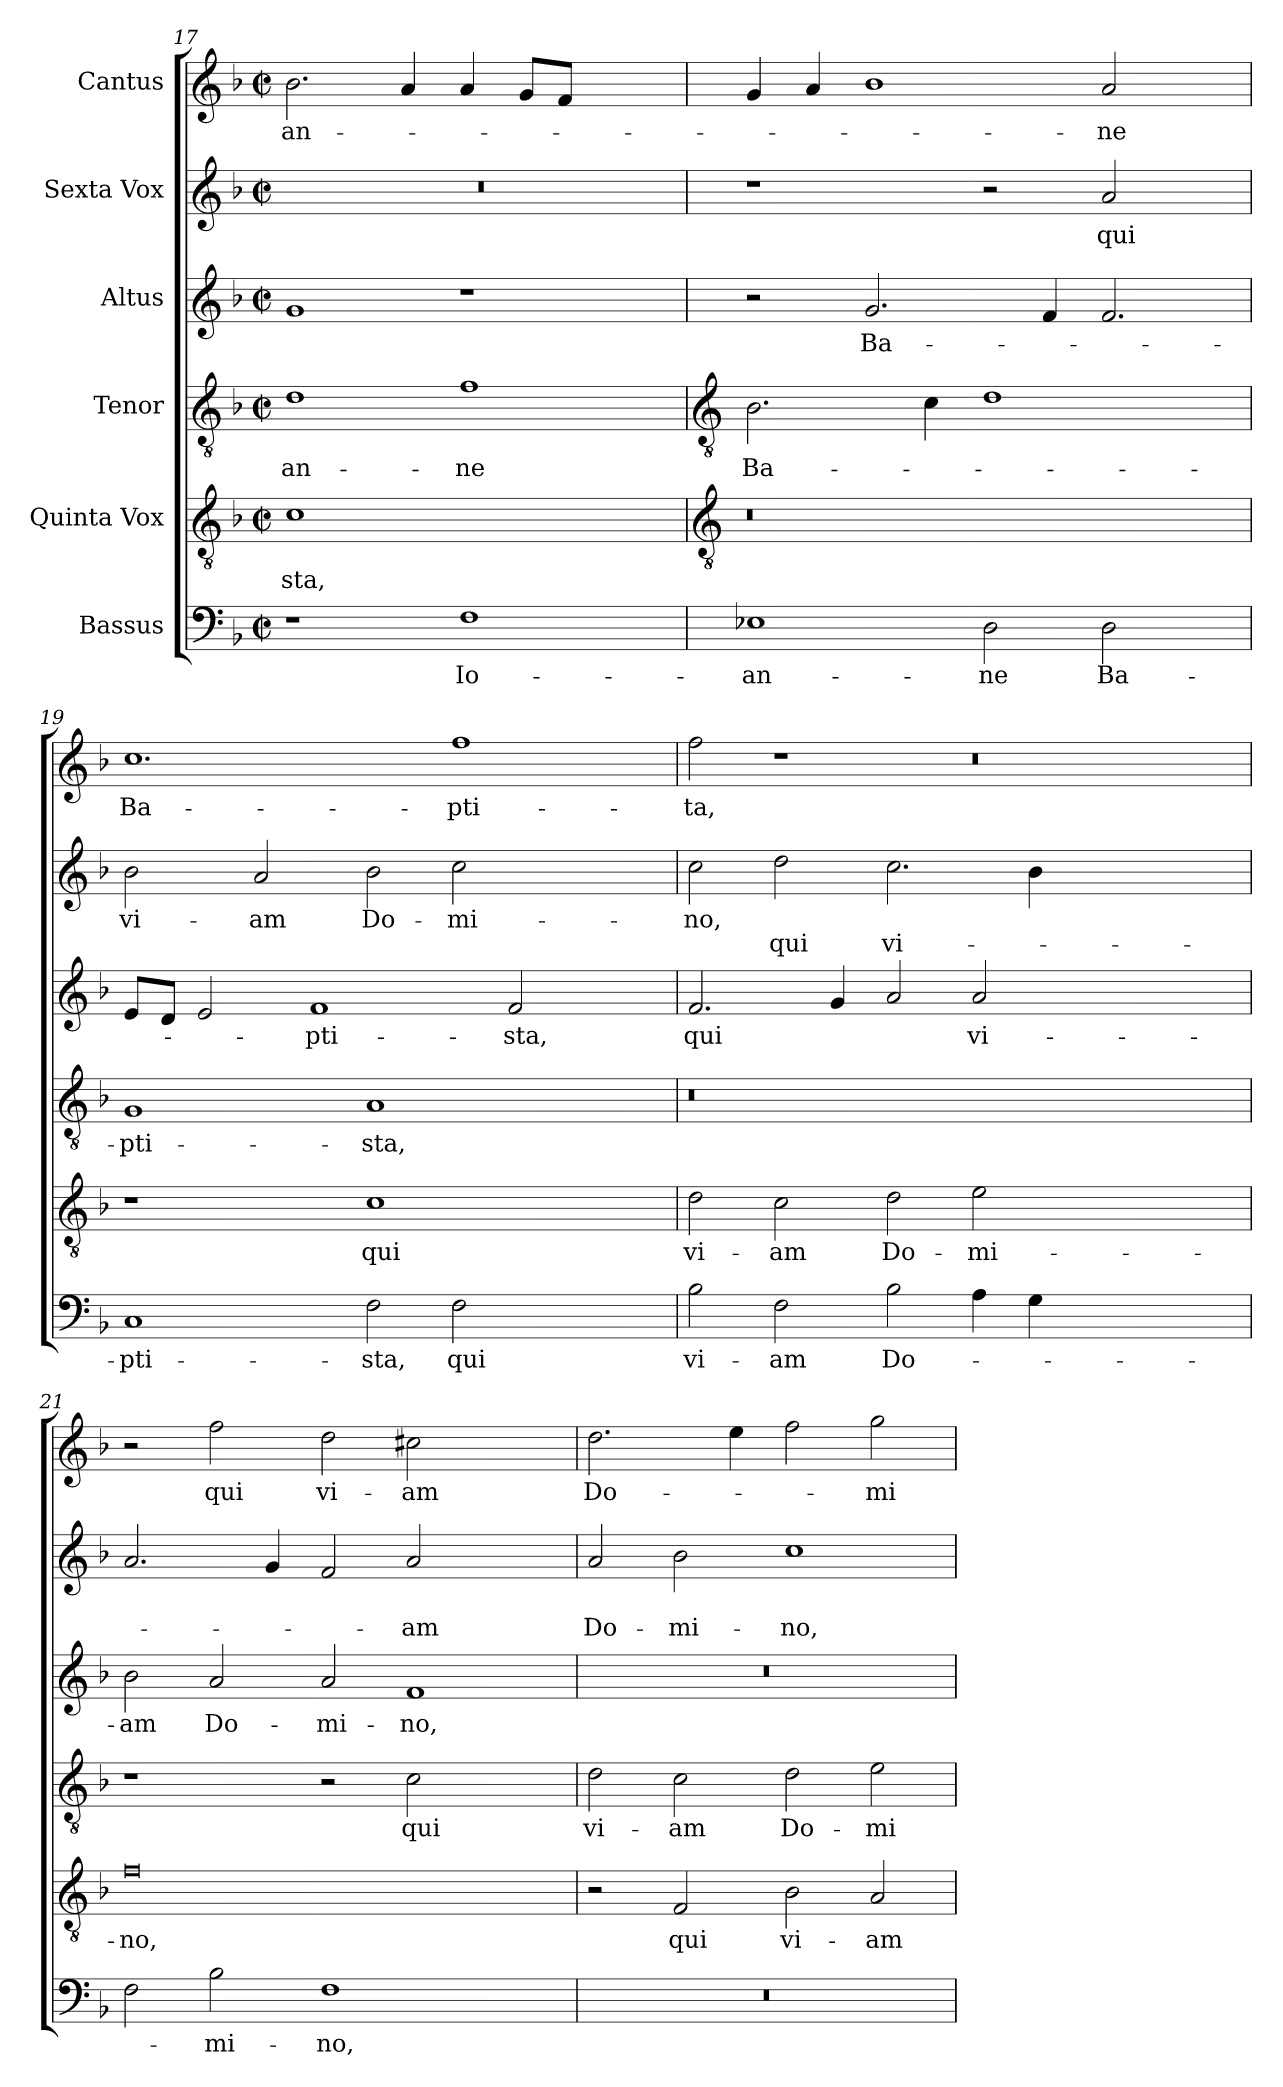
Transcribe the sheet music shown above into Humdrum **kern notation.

**kern	**text	**kern	**text	**kern	**text	**kern	**text	**kern	**text	**text	**kern	**text
*part6	*part6	*part5	*part5	*part4	*part4	*part3	*part3	*part2	*part2	*part2	*part1	*part1
*staff6	*staff6	*staff5	*staff5	*staff4	*staff4	*staff3	*staff3	*staff2	*staff2	*staff2	*staff1	*staff1
*I"Bassus	*	*I"Quinta Vox	*	*I"Tenor	*	*I"Altus	*	*I"Sexta Vox	*	*	*I"Cantus	*
!!LO:LB:g=z
*clefF4	*	*clefGv2	*	*clefGv2	*	*clefG2	*	*clefG2	*	*	*clefG2	*
*k[b-]	*	*k[b-]	*	*k[b-]	*	*k[b-]	*	*k[b-]	*	*	*k[b-]	*
*F:	*	*F:	*	*F:	*	*F:	*	*F:	*	*	*F:	*
*M4/2	*	*M4/2	*	*M4/2	*	*M4/2	*	*M4/2	*	*	*M4/2	*
*met(c|)	*	*met(c|)	*	*met(c|)	*	*met(c|)	*	*met(c|)	*	*	*met(c|)	*
=17A	=17A	=17A	=17A	=17A	=17A	=17A	=17A	=17A	=17A	=17A	=17A	=17A
!	!	!	!LO:LY:b	!	!LO:LY:b	!	!	!	!	!	!	!LO:LY:b
1r	.	1c	-sta,	1d	-an-	1g	.	0r	.	.	2.b-	-an-
.	.	.	.	.	.	.	.	.	.	.	4a	.
!	!LO:LY:b	!	!	!	!LO:LY:b	!	!	!	!	!	!	!
1F	Io-	1ryy	.	1f	-ne	1r	.	.	.	.	4a	.
.	.	.	.	.	.	.	.	.	.	.	8gL	.
.	.	.	.	.	.	.	.	.	.	.	8fJ	.
.	.	.	.	.	.	.	.	.	.	.	2ryy	.
!!LO:LB:g=z
=18	=18	=18	=18	=18	=18	=18	=18	=18	=18	=18	=18	=18
*	*	*clefGv2	*	*clefGv2	*	*	*	*	*	*	*	*
!	!LO:LY:b	!	!	!	!LO:LY:b	!	!	!	!	!	!	!
1E-X	-an-	0r	.	2.B-	Ba-	2r	.	1r	.	.	4g	.
.	.	.	.	.	.	.	.	.	.	.	4a	.
!	!	!	!	!	!	!	!LO:LY:b	!	!	!	!	!
.	.	.	.	.	.	2.g	Ba-	.	.	.	1b-	.
.	.	.	.	4c	.	.	.	.	.	.	.	.
!	!LO:LY:b	!	!	!	!	!	!	!	!	!	!	!
2D	-ne	.	.	1d	.	.	.	2r	.	.	.	.
.	.	.	.	.	.	4f	.	.	.	.	.	.
!	!LO:LY:b	!	!	!	!	!	!	!	!LO:LY:b	!	!	!LO:LY:b
2D	Ba-	.	.	.	.	2.f	.	2a	qui	.	2a	-ne
4ryy	.	4ryy	.	4ryy	.	.	.	4ryy	.	.	4ryy	.
=19	=19	=19	=19	=19	=19	=19	=19	=19	=19	=19	=19	=19
!	!LO:LY:b	!	!	!	!LO:LY:b	!	!	!	!LO:LY:b	!	!	!LO:LY:b
1C	-pti-	1r	.	1G	-pti-	8eL	.	2b-	vi-	.	1.cc	Ba-
.	.	.	.	.	.	8dJ	.	.	.	.	.	.
.	.	.	.	.	.	2e	.	.	.	.	.	.
!	!	!	!	!	!	!	!	!	!LO:LY:b	!	!	!
.	.	.	.	.	.	.	.	2a	-am	.	.	.
!	!	!	!	!	!	!	!LO:LY:b	!	!	!	!	!
.	.	.	.	.	.	1f	-pti-	.	.	.	.	.
!	!LO:LY:b	!	!LO:LY:b	!	!LO:LY:b	!	!	!	!LO:LY:b	!	!	!
2F	-sta,	1c	qui	1A	-sta,	.	.	2b-	Do-	.	.	.
!	!LO:LY:b	!	!	!	!	!	!	!	!LO:LY:b	!	!	!LO:LY:b
2F	qui	.	.	.	.	.	.	2cc	-mi-	.	1ff	-pti-
!	!	!	!	!	!	!	!LO:LY:b	!	!	!	!	!
.	.	.	.	.	.	2f	-sta,	.	.	.	.	.
2ryy	.	2ryy	.	2ryy	.	.	.	2ryy	.	.	.	.
.	.	.	.	.	.	4ryy	.	.	.	.	.	.
=20	=20	=20	=20	=20	=20	=20	=20	=20	=20	=20	=20	=20
!	!LO:LY:b	!	!LO:LY:b	!	!	!	!LO:LY:b	!	!LO:LY:b	!	!	!LO:LY:b
2B-	vi-	2d	vi-	0r	.	2.f	qui	2cc	-no,	.	2ff	-ta,
!	!LO:LY:b	!	!LO:LY:b	!	!	!	!	!	!	!LO:LY:b	!	!
2F	-am	2c	-am	.	.	.	.	2dd	.	qui	1r	.
.	.	.	.	.	.	4g	.	.	.	.	.	.
!	!LO:LY:b	!	!LO:LY:b	!	!	!	!	!	!	!LO:LY:b	!	!
2B-	Do-	2d	Do-	.	.	2a	.	2.cc	.	vi-	.	.
!	!	!	!LO:LY:b	!	!	!	!LO:LY:b	!	!	!	!	!
4A	.	2e	-mi-	.	.	2a	vi-	.	.	.	0r	.
4G	.	.	.	.	.	.	.	4b-	.	.	.	.
1.ryy	.	1.ryy	.	1.ryy	.	1.ryy	.	1.ryy	.	.	.	.
=21	=21	=21	=21	=21	=21	=21	=21	=21	=21	=21	=21	=21
!	!	!	!LO:LY:b	!	!	!	!LO:LY:b	!	!	!	!	!
2F	.	0f	-no,	1r	.	2b-	-am	2.a	.	.	2r	.
!	!LO:LY:b	!	!	!	!	!	!LO:LY:b	!	!	!	!	!LO:LY:b
2B-	-mi-	.	.	.	.	2a	Do-	.	.	.	2ff	qui
.	.	.	.	.	.	.	.	4g	.	.	.	.
!	!LO:LY:b	!	!	!	!	!	!LO:LY:b	!	!	!	!	!LO:LY:b
1F	-no,	.	.	2r	.	2a	-mi-	2f	.	.	2dd	vi-
!	!	!	!	!	!LO:LY:b	!	!LO:LY:b	!	!	!LO:LY:b	!	!LO:LY:b
.	.	.	.	2c	qui	1f	-no,	2a	.	-am	2cc#X	-am
2ryy	.	2ryy	.	2ryy	.	.	.	2ryy	.	.	2ryy	.
!!LO:LB:g=z
=22	=22	=22	=22	=22	=22	=22	=22	=22	=22	=22	=22	=22
!	!	!	!	!	!LO:LY:b	!	!	!	!	!LO:LY:b	!	!LO:LY:b
0r	.	2r	.	2d	vi-	0r	.	2a	.	Do-	2.dd	Do-
!	!	!	!LO:LY:b	!	!LO:LY:b	!	!	!	!	!LO:LY:b	!	!
.	.	2F	qui	2c	-am	.	.	2b-	.	-mi-	.	.
.	.	.	.	.	.	.	.	.	.	.	4ee	.
!	!	!	!LO:LY:b	!	!LO:LY:b	!	!	!	!	!LO:LY:b	!	!
.	.	2B-	vi-	2d	Do-	.	.	1cc	.	-no,	2ff	.
!	!	!	!LO:LY:b	!	!LO:LY:b	!	!	!	!	!	!	!LO:LY:b
.	.	2A	-am	2e	-mi-	.	.	.	.	.	2gg	-mi-
=	=	=	=	=	=	=	=	=	=	=	=	=
*-	*-	*-	*-	*-	*-	*-	*-	*-	*-	*-	*-	*-
